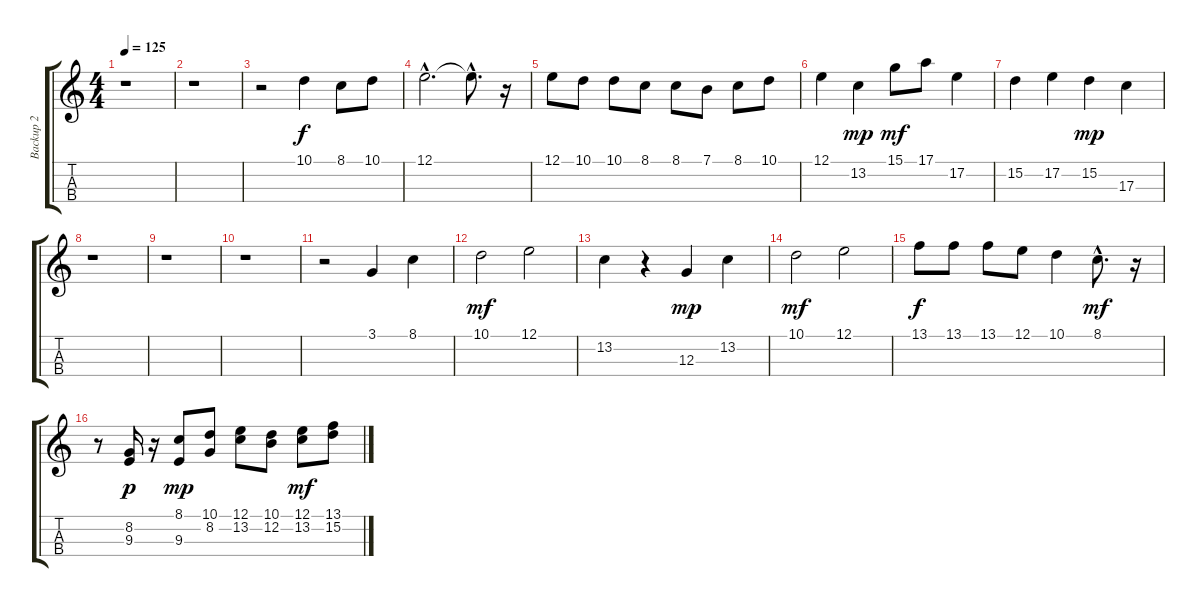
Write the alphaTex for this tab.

\track ("Backup 2" "Backup 2") {instrument clarinet}
\staff {score tabs}
\tuning (E4 B3 G3 D3) {hide}
\ts (4 4)
\tempo 125
\clef g2
\ks c
r.1{dy mp} |
r.1 |
r.2 10.1.4{dy f volume 8} 8.1.8{volume 10} 10.1.8{volume 11} |
12.1{hac}.2{d volume 11} 12.1{hac t}.8{d} r.16 |
12.1.8{volume 10} 10.1.8{volume 12} 10.1.8 8.1.8 8.1.8 7.1.8 8.1.8 10.1.8 |
12.1.4{volume 11} 13.2.4{dy mp volume 10} 15.1.8{dy mf volume 11} 17.1.8{volume 12} 17.2.4{volume 11} |
15.2.4{volume 10} 17.2.4{volume 11} 15.2.4{dy mp volume 11} 17.3.4{volume 11} |
r.1 |
r.1 |
r.1 |
r.2 3.1.4{volume 7} 8.1.4{volume 12} |
10.1.2{dy mf volume 11} 12.1.2{volume 11} |
13.2.4{volume 12} r.4 12.3.4{dy mp volume 9} 13.2.4{volume 10} |
10.1.2{dy mf volume 12} 12.1.2{volume 12} |
13.1.8{dy f volume 12} 13.1.8{volume 12} 13.1.8 12.1.8 10.1.4 8.1{hac}.8{d dy mf} r.16 |
r.8 (8.2 9.3).16{dy p volume 10} r.16 (8.1 9.3).8{dy mp volume 12} (10.1 8.2).8 (12.1 13.2).8 (10.1 12.2).8 (12.1 13.2).8{dy mf} (13.1 15.2).8
